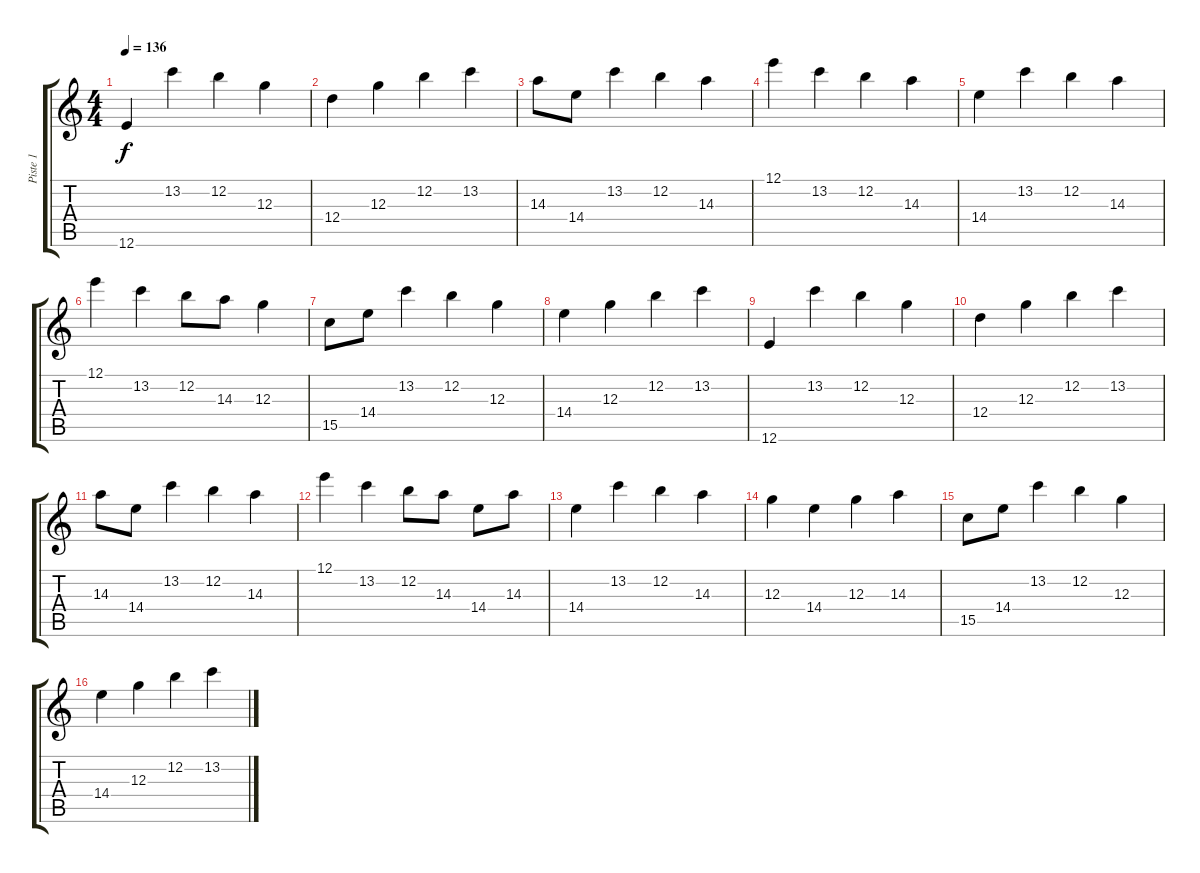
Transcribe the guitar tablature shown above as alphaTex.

\track ("Piste 1" "Piste 1") {instrument electricguitarclean}
\staff {score tabs}
\tuning (E4 B3 G3 D3 A2 E2) {hide}
\ts (4 4)
\tempo 136
\clef g2
\ks c
12.6.4{dy f} 13.2.4 12.2.4 12.3.4 |
12.4.4 12.3.4 12.2.4 13.2.4 |
14.3.8 14.4.8 13.2.4 12.2.4 14.3.4 |
12.1.4 13.2.4 12.2.4 14.3.4 |
14.4.4 13.2.4 12.2.4 14.3.4 |
12.1.4 13.2.4 12.2.8 14.3.8 12.3.4 |
15.5.8 14.4.8 13.2.4 12.2.4 12.3.4 |
14.4.4 12.3.4 12.2.4 13.2.4 |
12.6.4 13.2.4 12.2.4 12.3.4 |
12.4.4 12.3.4 12.2.4 13.2.4 |
14.3.8 14.4.8 13.2.4 12.2.4 14.3.4 |
12.1.4 13.2.4 12.2.8 14.3.8 14.4.8 14.3.8 |
14.4.4 13.2.4 12.2.4 14.3.4 |
12.3.4 14.4.4 12.3.4 14.3.4 |
15.5.8 14.4.8 13.2.4 12.2.4 12.3.4 |
14.4.4 12.3.4 12.2.4 13.2.4
